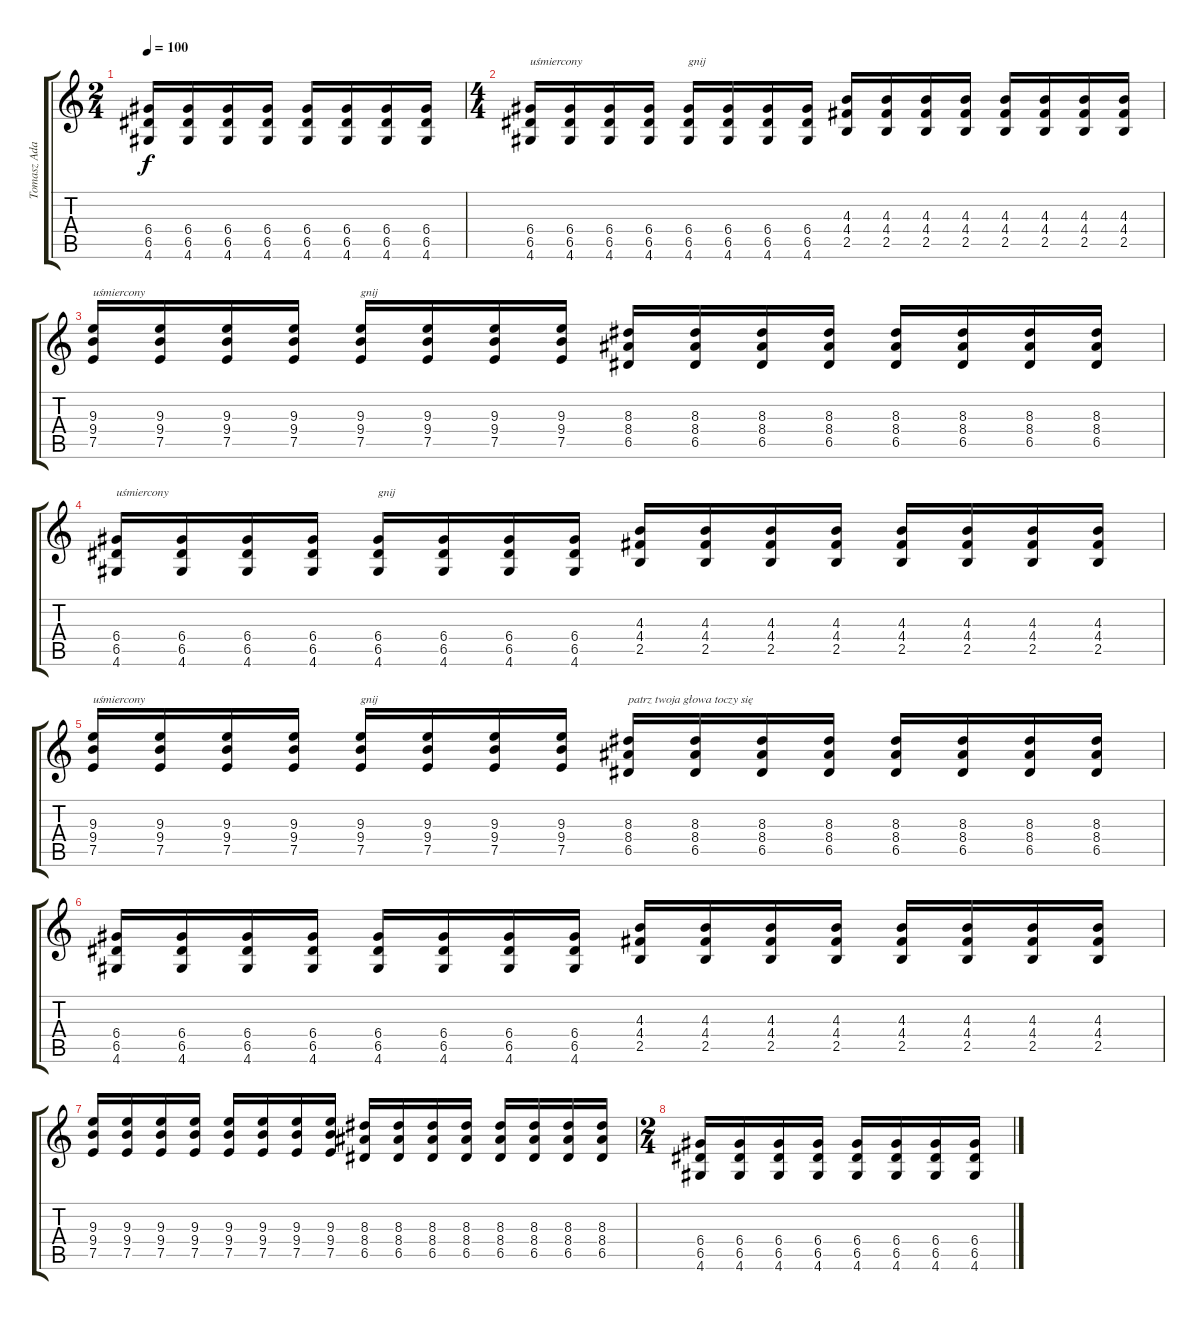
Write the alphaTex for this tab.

\track ("Tomasz Adamski" "Tomasz Ada") {instrument distortionguitar}
\staff {score tabs}
\tuning (E4 B3 G3 D3 A2 E2) {hide}
\ts (2 4)
\tempo 100
\clef g2
\ks c
(6.4 6.5 4.6).16{dy f} (6.4 6.5 4.6).16 (6.4 6.5 4.6).16 (6.4 6.5 4.6).16 (6.4 6.5 4.6).16 (6.4 6.5 4.6).16 (6.4 6.5 4.6).16 (6.4 6.5 4.6).16 |
\ts (4 4)
(6.4 6.5 4.6).16{txt "uśmiercony"} (6.4 6.5 4.6).16 (6.4 6.5 4.6).16 (6.4 6.5 4.6).16 (6.4 6.5 4.6).16{txt "gnij"} (6.4 6.5 4.6).16 (6.4 6.5 4.6).16 (6.4 6.5 4.6).16 (4.3 4.4 2.5).16 (4.3 4.4 2.5).16 (4.3 4.4 2.5).16 (4.3 4.4 2.5).16 (4.3 4.4 2.5).16 (4.3 4.4 2.5).16 (4.3 4.4 2.5).16 (4.3 4.4 2.5).16 |
(9.3 9.4 7.5).16{txt "uśmiercony"} (9.3 9.4 7.5).16 (9.3 9.4 7.5).16 (9.3 9.4 7.5).16 (9.3 9.4 7.5).16{txt "gnij"} (9.3 9.4 7.5).16 (9.3 9.4 7.5).16 (9.3 9.4 7.5).16 (8.3 8.4 6.5).16 (8.3 8.4 6.5).16 (8.3 8.4 6.5).16 (8.3 8.4 6.5).16 (8.3 8.4 6.5).16 (8.3 8.4 6.5).16 (8.3 8.4 6.5).16 (8.3 8.4 6.5).16 |
(6.4 6.5 4.6).16{txt "uśmiercony"} (6.4 6.5 4.6).16 (6.4 6.5 4.6).16 (6.4 6.5 4.6).16 (6.4 6.5 4.6).16{txt "gnij"} (6.4 6.5 4.6).16 (6.4 6.5 4.6).16 (6.4 6.5 4.6).16 (4.3 4.4 2.5).16 (4.3 4.4 2.5).16 (4.3 4.4 2.5).16 (4.3 4.4 2.5).16 (4.3 4.4 2.5).16 (4.3 4.4 2.5).16 (4.3 4.4 2.5).16 (4.3 4.4 2.5).16 |
(9.3 9.4 7.5).16{txt "uśmiercony"} (9.3 9.4 7.5).16 (9.3 9.4 7.5).16 (9.3 9.4 7.5).16 (9.3 9.4 7.5).16{txt "gnij"} (9.3 9.4 7.5).16 (9.3 9.4 7.5).16 (9.3 9.4 7.5).16 (8.3 8.4 6.5).16{txt "patrz twoja głowa toczy się"} (8.3 8.4 6.5).16 (8.3 8.4 6.5).16 (8.3 8.4 6.5).16 (8.3 8.4 6.5).16 (8.3 8.4 6.5).16 (8.3 8.4 6.5).16 (8.3 8.4 6.5).16 |
(6.4 6.5 4.6).16 (6.4 6.5 4.6).16 (6.4 6.5 4.6).16 (6.4 6.5 4.6).16 (6.4 6.5 4.6).16 (6.4 6.5 4.6).16 (6.4 6.5 4.6).16 (6.4 6.5 4.6).16 (4.3 4.4 2.5).16 (4.3 4.4 2.5).16 (4.3 4.4 2.5).16 (4.3 4.4 2.5).16 (4.3 4.4 2.5).16 (4.3 4.4 2.5).16 (4.3 4.4 2.5).16 (4.3 4.4 2.5).16 |
(9.3 9.4 7.5).16 (9.3 9.4 7.5).16 (9.3 9.4 7.5).16 (9.3 9.4 7.5).16 (9.3 9.4 7.5).16 (9.3 9.4 7.5).16 (9.3 9.4 7.5).16 (9.3 9.4 7.5).16 (8.3 8.4 6.5).16 (8.3 8.4 6.5).16 (8.3 8.4 6.5).16 (8.3 8.4 6.5).16 (8.3 8.4 6.5).16 (8.3 8.4 6.5).16 (8.3 8.4 6.5).16 (8.3 8.4 6.5).16 |
\ts (2 4)
(6.4 6.5 4.6).16 (6.4 6.5 4.6).16 (6.4 6.5 4.6).16 (6.4 6.5 4.6).16 (6.4 6.5 4.6).16 (6.4 6.5 4.6).16 (6.4 6.5 4.6).16 (6.4 6.5 4.6).16
